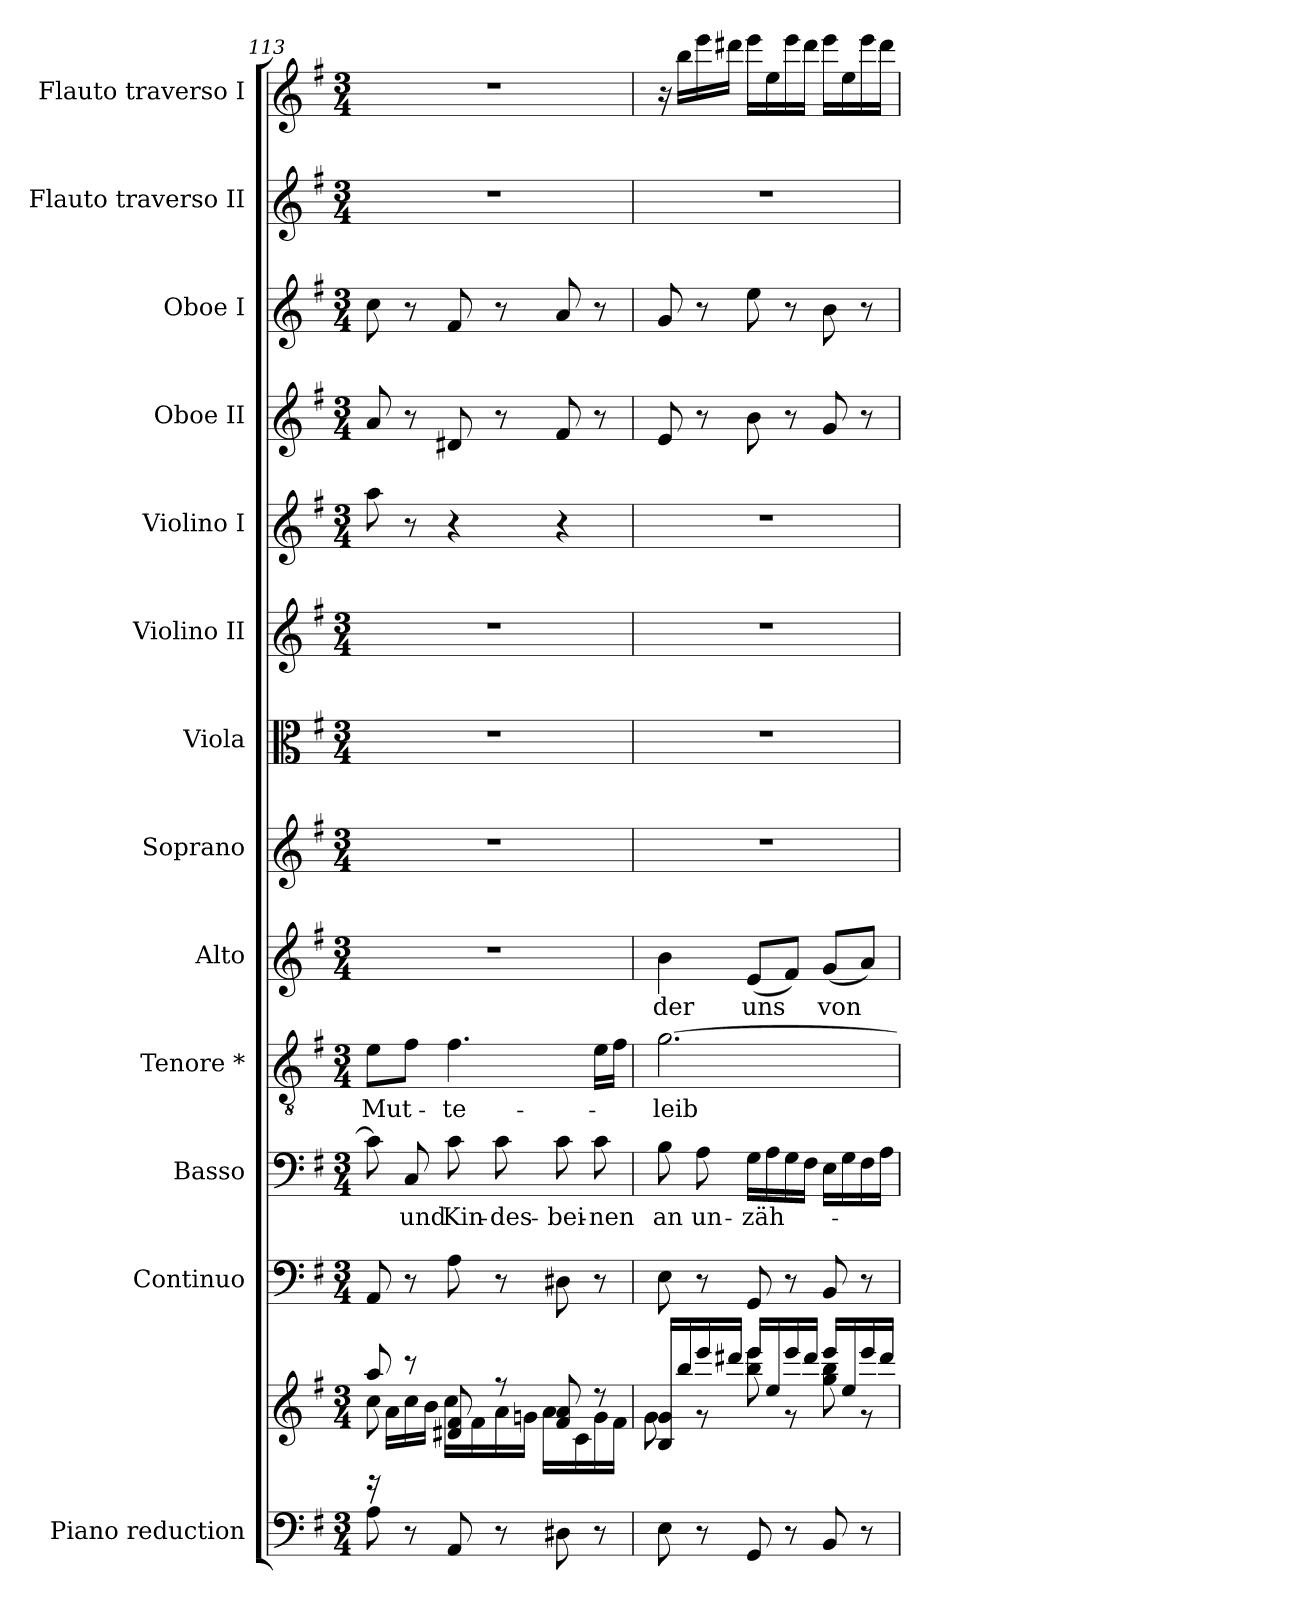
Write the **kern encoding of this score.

**kern	**kern	**kern	**kern	**text	**kern	**text	**kern	**text	**kern	**kern	**kern	**kern	**kern	**kern	**kern	**kern
*part13	*part13	*part12	*part11	*part11	*part10	*part10	*part9	*part9	*part8	*part7	*part6	*part5	*part4	*part3	*part2	*part1
*staff14	*staff13	*staff12	*staff11	*staff11	*staff10	*staff10	*staff9	*staff9	*staff8	*staff7	*staff6	*staff5	*staff4	*staff3	*staff2	*staff1
*I"Piano reduction	*	*I"Continuo	*I"Basso	*	*I"Tenore *	*	*I"Alto	*	*I"Soprano	*I"Viola	*I"Violino II	*I"Violino I	*I"Oboe II	*I"Oboe I	*I"Flauto traverso II	*I"Flauto traverso I
*I'Pno	*	*	*	*	*	*	*	*	*	*I'Vla	*I'Vln	*I'Vln	*I'Ob	*I'Ob	*	*
*clefF4	*clefG2	*clefF4	*clefF4	*	*clefGv2	*	*clefG2	*	*clefG2	*clefC3	*clefG2	*clefG2	*clefG2	*clefG2	*clefG2	*clefG2
*k[f#]	*k[f#]	*k[f#]	*k[f#]	*	*k[f#]	*	*k[f#]	*	*k[f#]	*k[f#]	*k[f#]	*k[f#]	*k[f#]	*k[f#]	*k[f#]	*k[f#]
*M3/4	*M3/4	*M3/4	*M3/4	*	*M3/4	*	*M3/4	*	*M3/4	*M3/4	*M3/4	*M3/4	*M3/4	*M3/4	*M3/4	*M3/4
=113	=113	=113	=113	=113	=113	=113	=113	=113	=113	=113	=113	=113	=113	=113	=113	=113
*	*^	*	*	*	*	*	*	*	*	*	*	*	*	*	*	*
*	*	*^	*	*	*	*	*	*	*	*	*	*	*	*	*	*	*
!	!	!	!	!	!	!	!	!LO:LY:b	!	!	!	!	!	!	!	!	!	!
8A\	8aa/	8cc\	16rBB	8AA/	8c\]	.	8e\L	Mut-	2.r	.	2.r	2.r	2.r	8aa\	8a/	8cc\	2.r	2.r
.	.	.	16a\LL	.	.	.	.	.	.	.	.	.	.	.	.	.	.	.
!	!	!	!	!	!	!LO:LY:b	!	!	!	!	!	!	!	!	!	!	!	!
8r	8rccc	8ryy	16cc\	8r	8C/	und	8f#\J	.	.	.	.	.	.	8r	8r	8r	.	.
.	.	.	16b\JJ	.	.	.	.	.	.	.	.	.	.	.	.	.	.	.
!	!	!	!	!	!	!LO:LY:b	!	!LO:LY:b	!	!	!	!	!	!	!	!	!	!
8AA/	8d#X/ 8f#/	16cc\LL	2ryy	8A\	8c\	Kin-	4.f#\	-te-	.	.	.	.	.	4r	8d#X/	8f#/	.	.
.	.	16f#\	.	.	.	.	.	.	.	.	.	.	.	.	.	.	.	.
!	!	!	!	!	!	!LO:LY:b	!	!	!	!	!	!	!	!	!	!	!	!
8r	8r	16a\	.	8r	8c\	-des-	.	.	.	.	.	.	.	.	8r	8r	.	.
.	.	16gn\JJ	.	.	.	.	.	.	.	.	.	.	.	.	.	.	.	.
!	!	!	!	!	!	!LO:LY:b	!	!	!	!	!	!	!	!	!	!	!	!
8D#X\	8f#/ 8a/	16a\LL	.	8D#X\	8c\	-bei-	.	.	.	.	.	.	.	4r	8f#/	8a/	.	.
.	.	16c\	.	.	.	.	.	.	.	.	.	.	.	.	.	.	.	.
!	!	!	!	!	!	!LO:LY:b	!	!	!	!	!	!	!	!	!	!	!	!
8r	8r	16g\	.	8r	8c\	-nen	16e\LL	.	.	.	.	.	.	.	8r	8r	.	.
.	.	16f#\JJ	.	.	.	.	16f#\JJ	.	.	.	.	.	.	.	.	.	.	.
*	*	*v	*v	*	*	*	*	*	*	*	*	*	*	*	*	*	*	*
=114	=114	=114	=114	=114	=114	=114	=114	=114	=114	=114	=114	=114	=114	=114	=114	=114	=114
!	!	!	!	!	!LO:LY:b	!	!LO:LY:b	!	!LO:LY:b	!	!	!	!	!	!	!	!
8E\	16B/ 16g/LL	8g\	8E\	8B\	an	[2.g\	-leib	4b\	der	2.r	2.r	2.r	2.r	8e/	8g/	2.r	16r
.	16bb/	.	.	.	.	.	.	.	.	.	.	.	.	.	.	.	16bb\LL
!	!	!	!	!	!LO:LY:b	!	!	!	!	!	!	!	!	!	!	!	!
8r	16eee/	8r	8r	8A\	un-	.	.	.	.	.	.	.	.	8r	8r	.	16eee\
.	16ddd#X/JJ	.	.	.	.	.	.	.	.	.	.	.	.	.	.	.	16ddd#X\JJ
!	!	!	!	!	!LO:LY:b	!	!	!	!LO:LY:b	!	!	!	!	!	!	!	!
8GG/	16eee/LL	8bb\ 8eee\	8GG/	16G\LL	-zäh-	.	.	(<8e/L	uns	.	.	.	.	8b\	8ee\	.	16eee\LL
.	16ee/	.	.	16A\	.	.	.	.	.	.	.	.	.	.	.	.	16ee\
8r	16eee/	8r	8r	16G\	.	.	.	8f#/J)	.	.	.	.	.	8r	8r	.	16eee\
.	16ddd#/JJ	.	.	16F#\JJ	.	.	.	.	.	.	.	.	.	.	.	.	16ddd#\JJ
!	!	!	!	!	!	!	!	!	!LO:LY:b	!	!	!	!	!	!	!	!
8BB/	16eee/LL	8gg\ 8bb\	8BB/	16E\LL	.	.	.	(<8g/L	von	.	.	.	.	8g/	8b\	.	16eee\LL
.	16ee/	.	.	16G\	.	.	.	.	.	.	.	.	.	.	.	.	16ee\
8r	16eee/	8r	8r	16F#\	.	.	.	8a/J)	.	.	.	.	.	8r	8r	.	16eee\
.	16ddd#/JJ	.	.	16A\JJ	.	.	.	.	.	.	.	.	.	.	.	.	16ddd#\JJ
*	*v	*v	*	*	*	*	*	*	*	*	*	*	*	*	*	*	*
=	=	=	=	=	=	=	=	=	=	=	=	=	=	=	=	=
*-	*-	*-	*-	*-	*-	*-	*-	*-	*-	*-	*-	*-	*-	*-	*-	*-
